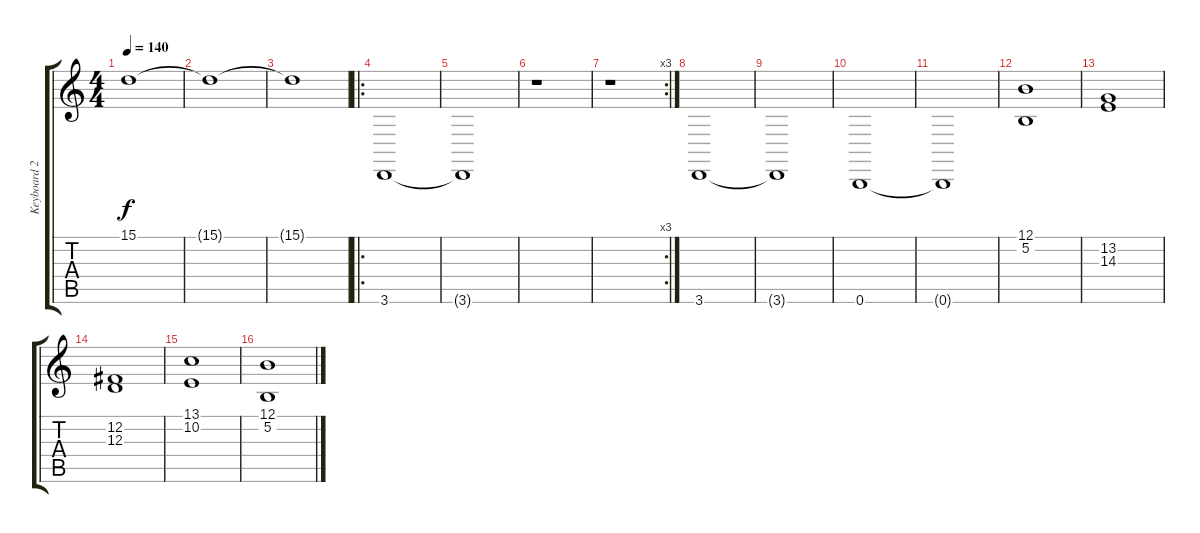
\track ("Keyboard 2" "Keyboard 2") {instrument synthstrings1}
\staff {score tabs}
\tuning (B3 Gb3 D3 A2 E2 B1) {hide}
\ts (4 4)
\tempo 140
\clef g2
\ks c
15.1{t}.1{dy f} |
15.1{t}.1 |
15.1{t}.1 |
\ro
3.6.1{volume 13 instrument electricgrandpiano} |
3.6{t}.1 |
r.1 |
\rc 3
r.1 |
3.6.1{volume 13 instrument electricgrandpiano} |
3.6{t}.1 |
0.6.1 |
0.6{t}.1 |
(12.1 5.2).1{volume 9 instrument stringensemble1} |
(13.2 14.3).1 |
(12.2 12.3).1 |
(13.1 10.2).1 |
(12.1 5.2).1
